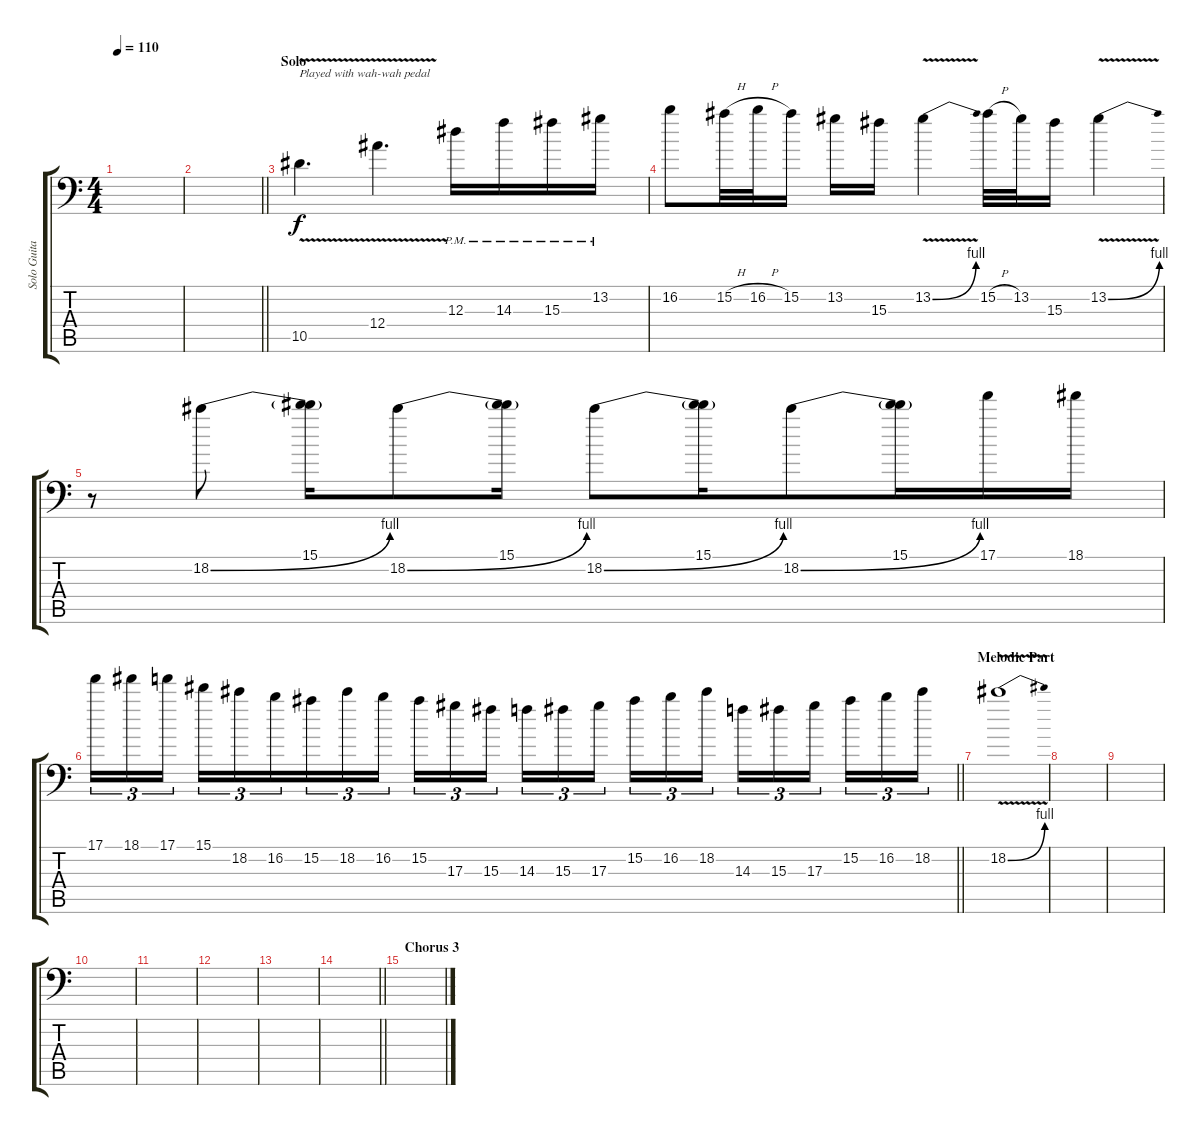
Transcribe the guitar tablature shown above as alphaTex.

\track ("Solo Guitar " "Solo Guita") {instrument distortionguitar}
\staff {score tabs}
\tuning (C4 G3 Eb3 Bb2 F2 Bb1) {hide}
\ts (4 4)
\tempo 110
\clef f4
\ks c
|
\barLineRight lightlight
|
\section ("" "Solo")
10.5{v}.4{d txt "Played with wah-wah pedal"} 12.4{v}.4{d beam merge} 12.3{pm}.16{beam merge} 14.3{pm}.16 15.3{pm}.16 13.2{pm}.16 |
16.2.8 15.2{h}.32 16.2{h}.32 15.2.16 13.2.16{beam merge} 15.3.16{beam merge} 13.2{be (bend 0 0 60 4) v}.4 15.2{h}.32{beam merge} 13.2.32 15.3.16 13.2{be (bend 0 0 60 4) v}.4 |
r.8 18.2{be (bend 0 0 60 4)}.8 (15.1 18.2{t}).16{beam merge} 18.2{be (bend 0 0 60 4)}.8{beam merge} (15.1 18.2{t}).16 18.2{be (bend 0 0 60 4)}.8 (15.1 18.2{t}).16{beam merge} 18.2{be (bend 0 0 60 4)}.8{beam merge} (15.1 18.2{t}).16 17.1.16 18.1.16 |
\barLineRight lightlight
17.1.16{tu (3 2)} 18.1.16{tu (3 2)} 17.1.16{tu (3 2) beam splitsecondary} 15.1.16{tu (3 2) beam merge} 18.2.16{tu (3 2) beam merge} 16.2.16{tu (3 2) beam merge} 15.2.16{tu (3 2) beam merge} 18.2.16{tu (3 2)} 16.2.16{tu (3 2) beam splitsecondary} 15.2.16{tu (3 2)} 17.3.16{tu (3 2) beam merge} 15.3.16{tu (3 2)} 14.3.16{tu (3 2) beam merge} 15.3.16{tu (3 2)} 17.3.16{tu (3 2) beam splitsecondary} 15.2.16{tu (3 2) beam merge} 16.2.16{tu (3 2)} 18.2.16{tu (3 2)} 14.3.16{tu (3 2)} 15.3.16{tu (3 2) beam merge} 17.3.16{tu (3 2) beam splitsecondary} 15.2.16{tu (3 2)} 16.2.16{tu (3 2)} 18.2.16{tu (3 2)} |
\section ("" "Melodic Part")
18.2{be (bend 0 0 60 4) v}.1 |
|
|
|
|
|
|
\barLineRight lightlight
|
\section ("" "Chorus 3")
